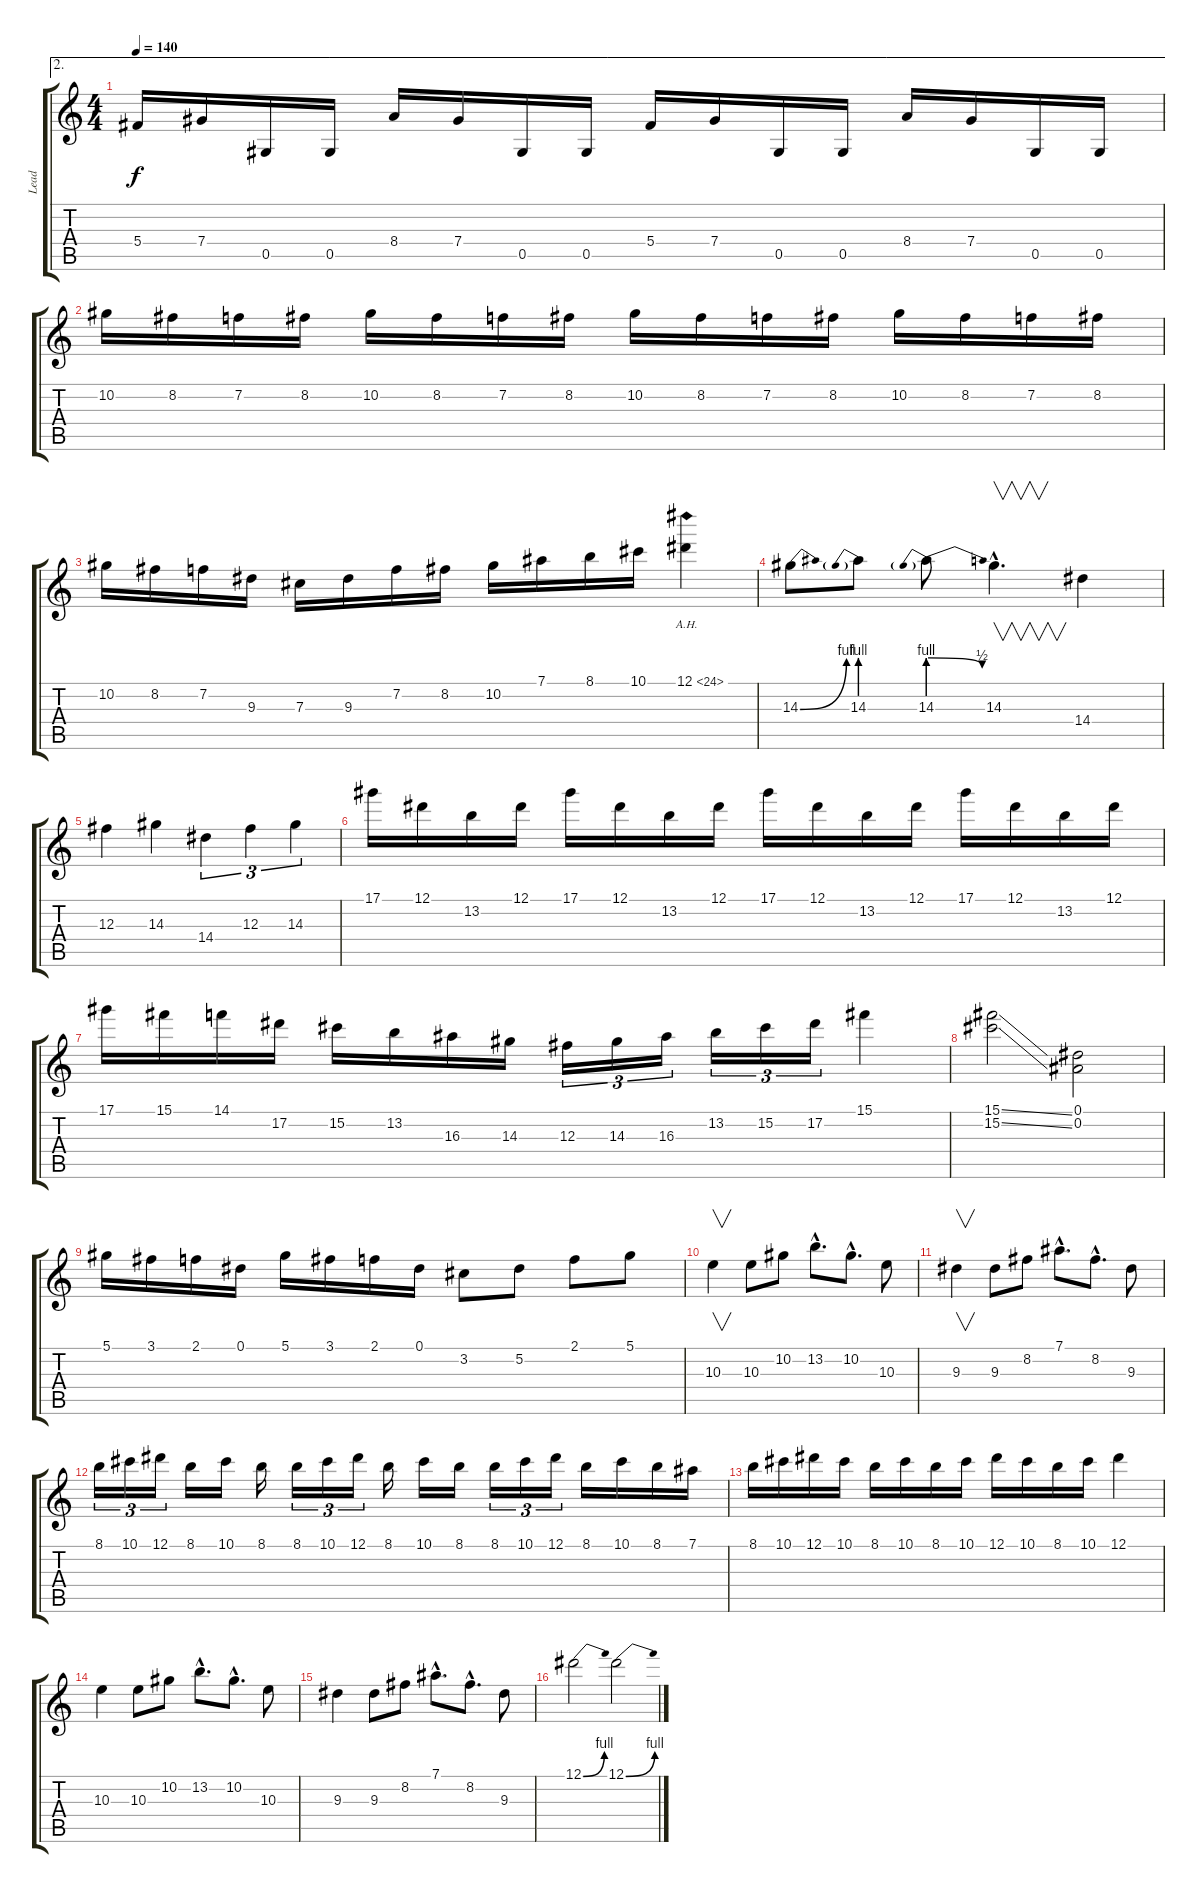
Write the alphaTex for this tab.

\track ("Lead" "Lead") {instrument overdrivenguitar}
\staff {score tabs}
\tuning (Eb4 Bb3 Gb3 Db3 Ab2 Eb2) {hide}
\ae 2
\ts (4 4)
\tempo 140
\clef g2
\ks c
5.4.16{dy f} 7.4.16 0.5.16 0.5.16 8.4.16 7.4.16 0.5.16 0.5.16 5.4.16 7.4.16 0.5.16 0.5.16 8.4.16 7.4.16 0.5.16 0.5.16 |
10.2.16 8.2.16 7.2.16 8.2.16 10.2.16 8.2.16 7.2.16 8.2.16 10.2.16 8.2.16 7.2.16 8.2.16 10.2.16 8.2.16 7.2.16 8.2.16 |
10.2.16 8.2.16 7.2.16 9.3.16 7.3.16 9.3.16 7.2.16 8.2.16 10.2.16 7.1.16 8.1.16 10.1.16 12.1{ah 12}.4 |
14.3{be (bend 0 0 60 4)}.8 14.3{be (prebend 0 4 60 4)}.8 14.3{be (prebendrelease 0 4 60 2)}.8 14.3{hac}.4{v d} 14.4.4 |
12.3.4 14.3.4 14.4.4{tu (3 2)} 12.3.4{tu (3 2)} 14.3.4{tu (3 2)} |
17.1.16 12.1.16 13.2.16 12.1.16 17.1.16 12.1.16 13.2.16 12.1.16 17.1.16 12.1.16 13.2.16 12.1.16 17.1.16 12.1.16 13.2.16 12.1.16 |
17.1.16 15.1.16 14.1.16 17.2.16 15.2.16 13.2.16 16.3.16 14.3.16 12.3.16{tu (3 2)} 14.3.16{tu (3 2)} 16.3.16{tu (3 2)} 13.2.16{tu (3 2)} 15.2.16{tu (3 2)} 17.2.16{tu (3 2)} 15.1.4 |
(15.1{ss} 15.2{ss}).2 (0.1 0.2).2 |
5.1.16 3.1.16 2.1.16 0.1.16 5.1.16 3.1.16 2.1.16 0.1.16 3.2.8 5.2.8 2.1.8 5.1.8 |
10.3.4{v} 10.3.8 10.2.8 13.2{hac}.8{d} 10.2{hac}.8{d} 10.3.8 |
9.3.4{v} 9.3.8 8.2.8 7.1{hac}.8{d} 8.2{hac}.8{d} 9.3.8 |
8.1.16{tu (3 2)} 10.1.16{tu (3 2)} 12.1.16{tu (3 2)} 8.1.16 10.1.16 8.1.16 8.1.16{tu (3 2)} 10.1.16{tu (3 2)} 12.1.16{tu (3 2)} 8.1.16 10.1.16 8.1.16 8.1.16{tu (3 2)} 10.1.16{tu (3 2)} 12.1.16{tu (3 2)} 8.1.16 10.1.16 8.1.16 7.1.16 |
8.1.16 10.1.16 12.1.16 10.1.16 8.1.16 10.1.16 8.1.16 10.1.16 12.1.16 10.1.16 8.1.16 10.1.16 12.1.4 |
10.3.4 10.3.8 10.2.8 13.2{hac}.8{d} 10.2{hac}.8{d} 10.3.8 |
9.3.4 9.3.8 8.2.8 7.1{hac}.8{d} 8.2{hac}.8{d} 9.3.8 |
12.1{be (bend 0 0 60 4)}.2 12.1{be (bend 0 0 60 4)}.2
